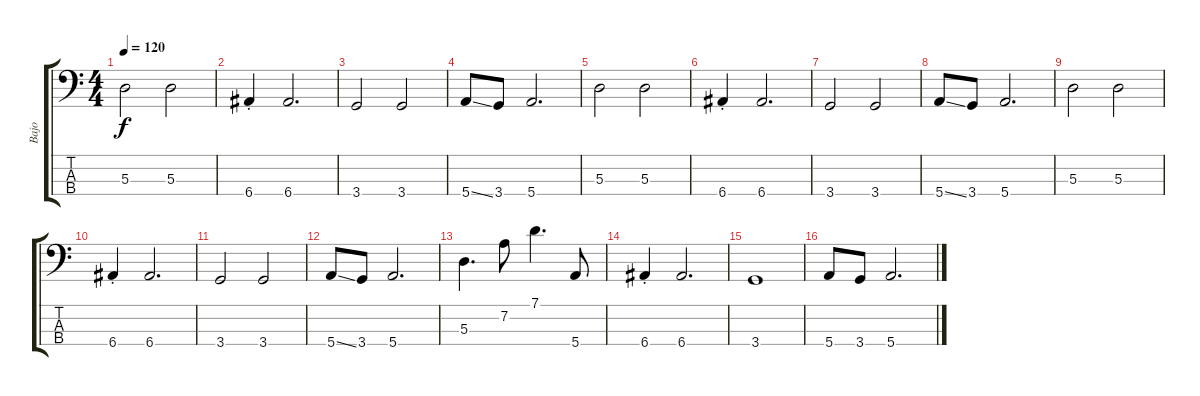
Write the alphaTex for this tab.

\track ("Bajo" "Bajo") {instrument electricbassfinger}
\staff {score tabs}
\tuning (G2 D2 A1 E1) {hide}
\ts (4 4)
\tempo 120
\clef f4
\ks c
5.3.2{dy f} 5.3.2 |
6.4{st}.4 6.4.2{d} |
3.4.2 3.4.2 |
5.4{ss}.8 3.4.8 5.4.2{d} |
5.3.2 5.3.2 |
6.4{st}.4 6.4.2{d} |
3.4.2 3.4.2 |
5.4{ss}.8 3.4.8 5.4.2{d} |
5.3.2 5.3.2 |
6.4{st}.4 6.4.2{d} |
3.4.2 3.4.2 |
5.4{ss}.8 3.4.8 5.4.2{d} |
5.3.4{d} 7.2.8 7.1.4{d} 5.4.8 |
6.4{st}.4 6.4.2{d} |
3.4.1 |
5.4.8 3.4.8 5.4.2{d}
